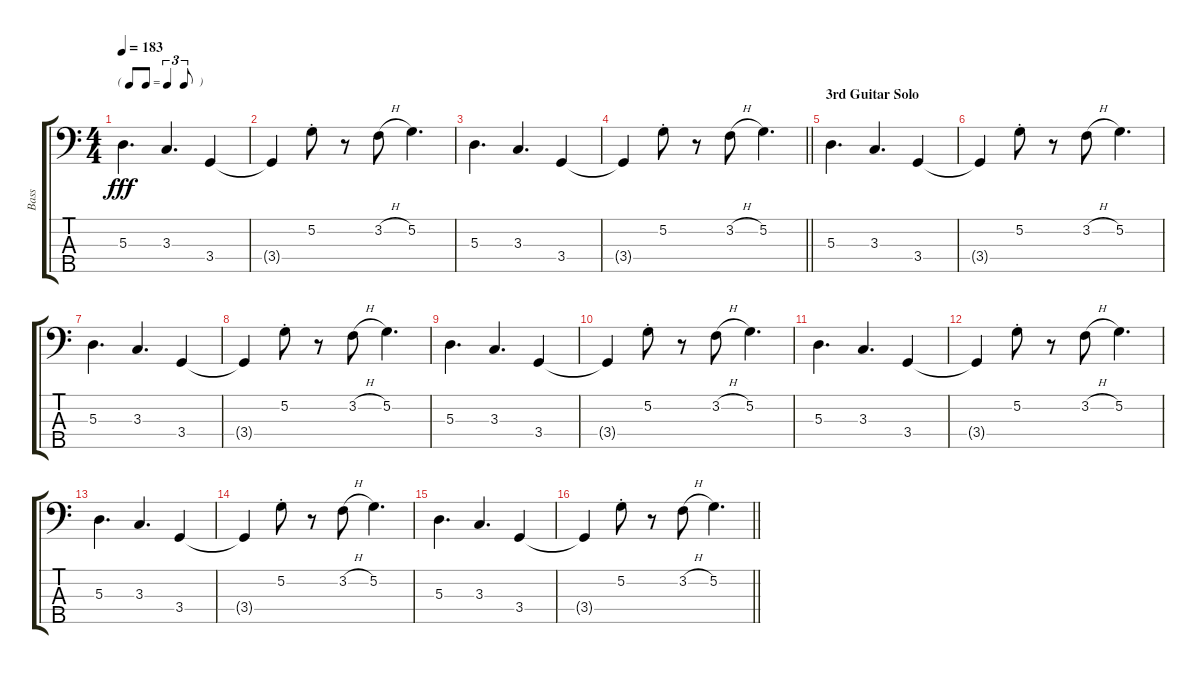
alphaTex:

\track ("Bass" "Bass") {instrument electricbassfinger}
\staff {score tabs}
\tuning (G2 D2 A1 E1 B0) {hide}
\ts (4 4)
\tf triplet8th
\tempo 183
\clef f4
\ks c
5.3.4{d dy fff} 3.3.4{d} 3.4.4 |
3.4{t}.4 5.2{st}.8 r.8 3.2{h}.8 5.2.4{d} |
5.3.4{d} 3.3.4{d} 3.4.4 |
\barLineRight lightlight
3.4{t}.4 5.2{st}.8 r.8 3.2{h}.8 5.2.4{d} |
\section ("" "3rd Guitar Solo")
5.3.4{d} 3.3.4{d} 3.4.4 |
3.4{t}.4 5.2{st}.8 r.8 3.2{h}.8 5.2.4{d} |
5.3.4{d} 3.3.4{d} 3.4.4 |
3.4{t}.4 5.2{st}.8 r.8 3.2{h}.8 5.2.4{d} |
5.3.4{d} 3.3.4{d} 3.4.4 |
3.4{t}.4 5.2{st}.8 r.8 3.2{h}.8 5.2.4{d} |
5.3.4{d} 3.3.4{d} 3.4.4 |
3.4{t}.4 5.2{st}.8 r.8 3.2{h}.8 5.2.4{d} |
5.3.4{d} 3.3.4{d} 3.4.4 |
3.4{t}.4 5.2{st}.8 r.8 3.2{h}.8 5.2.4{d} |
5.3.4{d} 3.3.4{d} 3.4.4 |
\barLineRight lightlight
3.4{t}.4 5.2{st}.8 r.8 3.2{h}.8 5.2.4{d}
